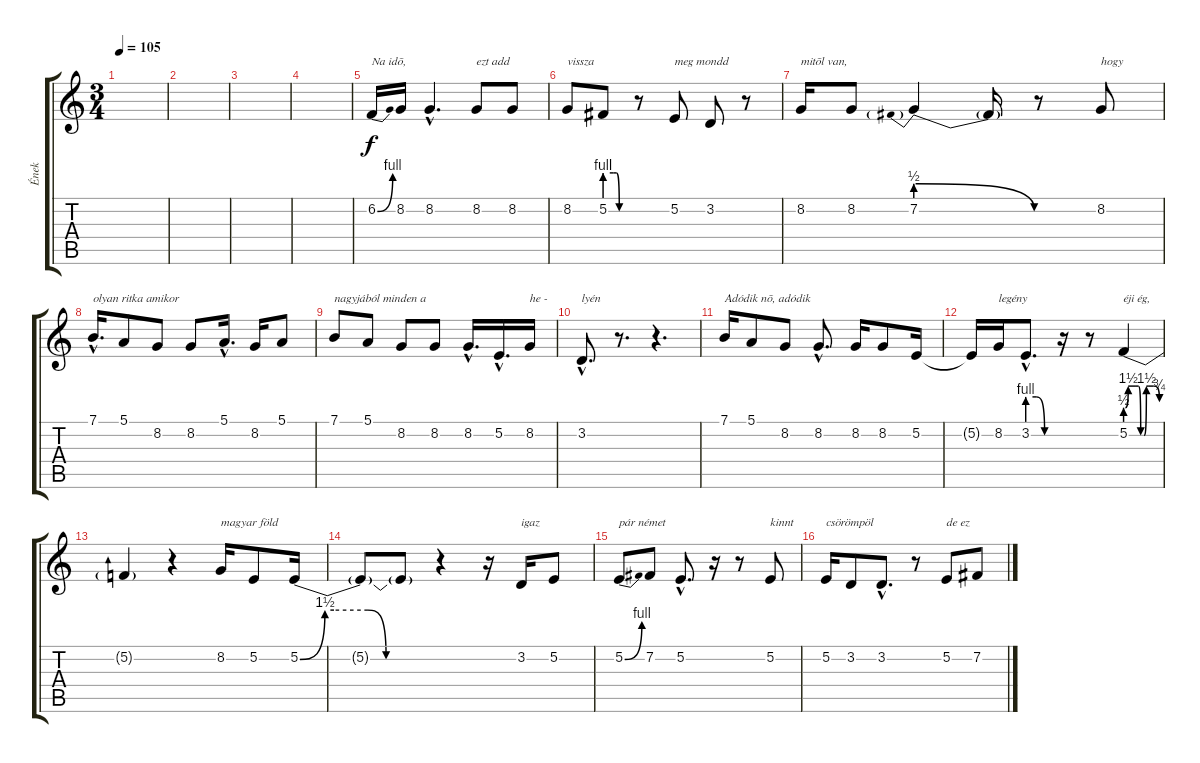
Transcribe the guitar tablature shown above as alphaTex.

\track ("Ének" "Ének") {instrument altosax}
\staff {score tabs}
\tuning (E4 B3 G3 D3 A2 E2) {hide}
\ts (3 4)
\tempo 105
\clef g2
\ks c
|
|
|
|
6.2{be (bend 0 0 60 4)}.16{txt "Na idõ, "} 8.2.16 8.2{hac}.4{d} 8.2.8{txt "ezt add"} 8.2.8 |
8.2.8{txt "vissza"} 5.2{be (custom 0 4 20 4 27 4 34 0 40 0 60 0)}.8 r.8 5.2.8{txt "meg mondd"} 3.2.8 r.8 |
8.2.16{txt "mitõl van,"} 8.2.8 7.2{be (prebendrelease 0 2 60 0)}.4 7.2{t}.16 r.8 8.2.8{txt "hogy"} |
7.1{hac}.16{d txt "olyan ritka amikor"} 5.1.8 8.2.8 8.2.8 5.1{hac}.16{d} 8.2.16 5.1.8 |
7.1.8{txt "nagyjából minden a"} 5.1.8 8.2.8 8.2.8 8.2{hac}.16{d} 5.2{hac}.16{d} 8.2.16{txt "he -"} |
3.2{hac}.8{d txt "lyén"} r.8{d} r.4{d} |
7.1.16{txt "Adódik nõ, adódik"} 5.1.8 8.2.8 8.2{hac}.8{d} 8.2.16 8.2.8 5.2.16 |
5.2{t}.16 8.2.16{txt "legény"} 3.2{be (custom 0 4 20 4 40 0 60 0) hac}.8{d} r.16 r.8 5.2{be (custom 0 2 5 6 17 6 23 6 27 0 30 0 33 0 37 6 40 6 50 6 60 3)}.4{txt "éji ég,"} |
5.2{t}.4 r.4 8.2.16{txt "magyar föld"} 5.2.8 5.2{be (custom 0 0 11 6 15 6 30 6 38 0 40 0 43 0 47 0 50 0 60 0)}.16 |
5.2{t}.8 5.2{t}.8 r.4 r.16 3.2.16{txt "igaz"} 5.2.8 |
5.2{be (bend 0 0 60 4)}.8{txt "pár német"} 7.2.8 5.2{hac}.8{d} r.16 r.8 5.2.8{txt "kinnt"} |
5.2.16{txt "csörömpöl"} 3.2.8 3.2{hac}.8{d} r.8 5.2.8{txt "de ez"} 7.2.8
